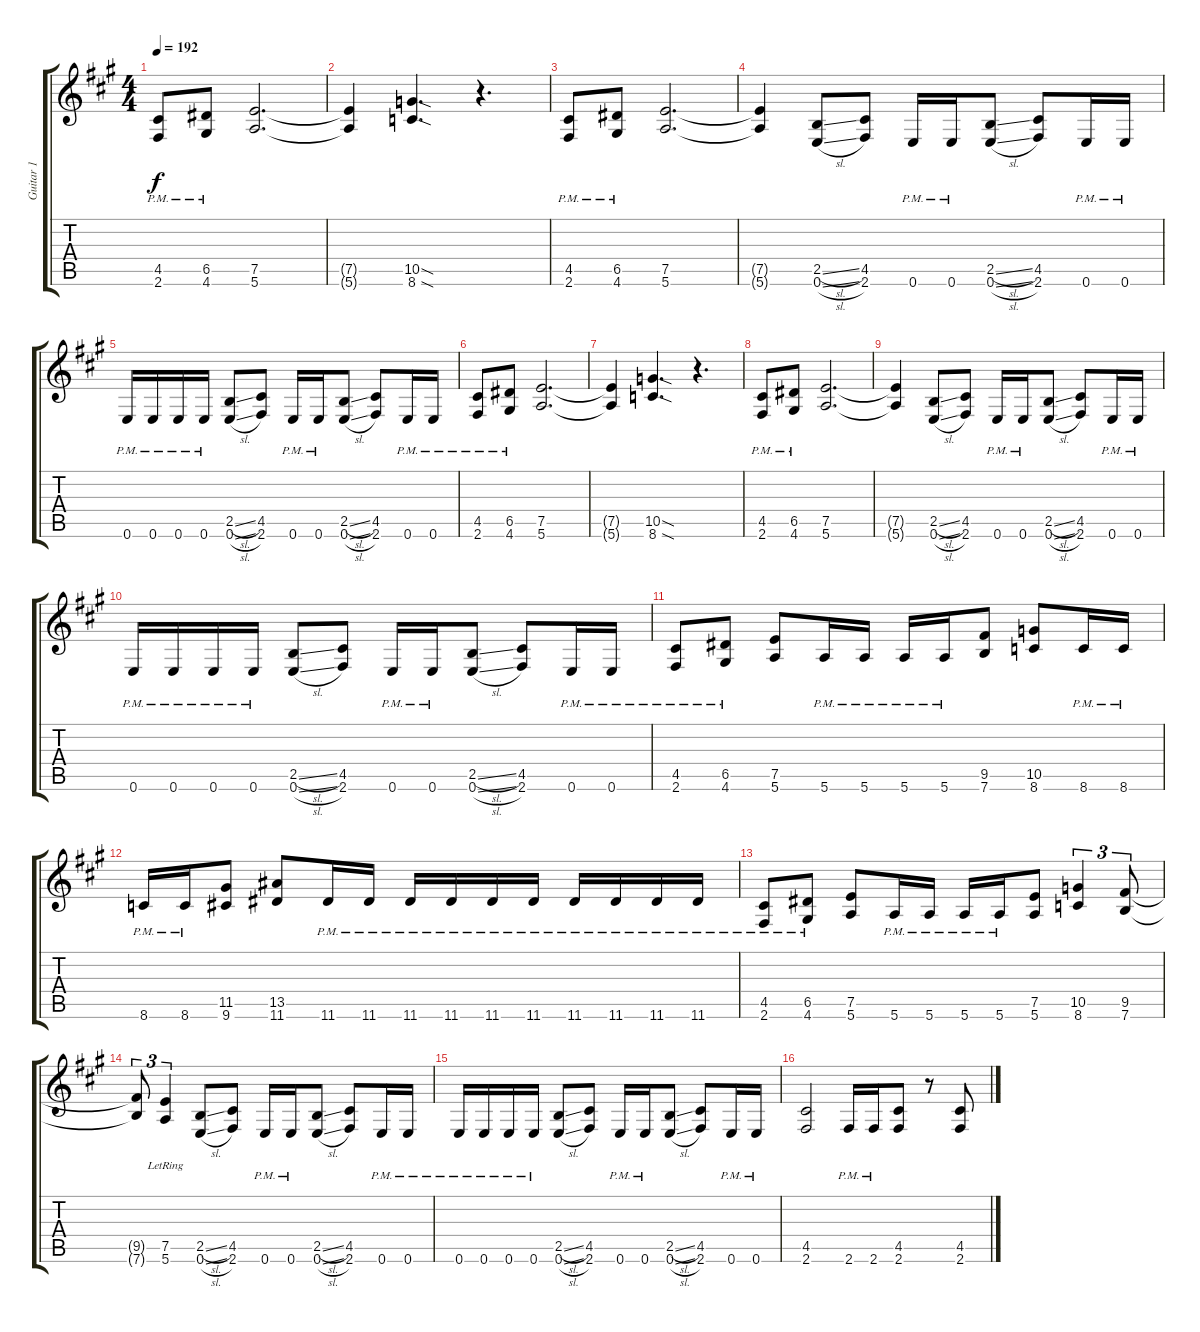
\track ("Guitar 1" "Guitar 1") {instrument distortionguitar}
\staff {score tabs}
\tuning (E4 B3 G3 D3 A2 E2) {hide}
\ts (4 4)
\tempo 192
\clef g2
\ks f#minor
(4.5{pm} 2.6{pm}).8{dy f instrument distortionguitar} (6.5{pm} 4.6{pm}).8 (7.5 5.6).2{d} |
(7.5{t} 5.6{t}).4 (10.5{sod} 8.6{sod}).4{d} r.4{d} |
(4.5{pm} 2.6{pm}).8 (6.5{pm} 4.6{pm}).8 (7.5 5.6).2{d} |
(7.5{t} 5.6{t}).4 (2.5{sl} 0.6{sl}).8 (4.5 2.6).8 0.6{pm}.16 0.6{pm}.16 (2.5{sl} 0.6{sl}).8 (4.5 2.6).8 0.6{pm}.16 0.6{pm}.16 |
0.6{pm}.16 0.6{pm}.16 0.6{pm}.16 0.6{pm}.16 (2.5{sl} 0.6{sl}).8 (4.5 2.6).8 0.6{pm}.16 0.6{pm}.16 (2.5{sl} 0.6{sl}).8 (4.5 2.6).8 0.6{pm}.16 0.6{pm}.16 |
(4.5{pm} 2.6{pm}).8 (6.5{pm} 4.6{pm}).8 (7.5 5.6).2{d} |
(7.5{t} 5.6{t}).4 (10.5{sod} 8.6{sod}).4{d} r.4{d} |
(4.5{pm} 2.6{pm}).8 (6.5{pm} 4.6{pm}).8 (7.5 5.6).2{d} |
(7.5{t} 5.6{t}).4 (2.5{sl} 0.6{sl}).8 (4.5 2.6).8 0.6{pm}.16 0.6{pm}.16 (2.5{sl} 0.6{sl}).8 (4.5 2.6).8 0.6{pm}.16 0.6{pm}.16 |
0.6{pm}.16 0.6{pm}.16 0.6{pm}.16 0.6{pm}.16 (2.5{sl} 0.6{sl}).8 (4.5 2.6).8 0.6{pm}.16 0.6{pm}.16 (2.5{sl} 0.6{sl}).8 (4.5 2.6).8 0.6{pm}.16 0.6{pm}.16 |
(4.5{pm} 2.6{pm}).8 (6.5{pm} 4.6{pm}).8 (7.5 5.6).8 5.6{pm}.16 5.6{pm}.16 5.6{pm}.16 5.6{pm}.16 (9.5 7.6).8 (10.5 8.6).8 8.6{pm}.16 8.6{pm}.16 |
8.6{pm}.16 8.6{pm}.16 (11.5 9.6).8 (13.5 11.6).8 11.6{pm}.16 11.6{pm}.16 11.6{pm}.16 11.6{pm}.16 11.6{pm}.16 11.6{pm}.16 11.6{pm}.16 11.6{pm}.16 11.6{pm}.16 11.6{pm}.16 |
(4.5{pm} 2.6{pm}).8 (6.5{pm} 4.6{pm}).8 (7.5 5.6).8 5.6{pm}.16 5.6{pm}.16 5.6{pm}.16 5.6{pm}.16 (7.5 5.6).8 (10.5 8.6).4{tu (3 2)} (9.5 7.6).8{tu (3 2)} |
(9.5{t} 7.6{t}).8{tu (3 2)} (7.5 5.6{lr}).4{tu (3 2)} (2.5{sl} 0.6{sl}).8 (4.5 2.6).8 0.6{pm}.16 0.6{pm}.16 (2.5{sl} 0.6{sl}).8 (4.5 2.6).8 0.6{pm}.16 0.6{pm}.16 |
0.6{pm}.16 0.6{pm}.16 0.6{pm}.16 0.6{pm}.16 (2.5{sl} 0.6{sl}).8 (4.5 2.6).8 0.6{pm}.16 0.6{pm}.16 (2.5{sl} 0.6{sl}).8 (4.5 2.6).8 0.6{pm}.16 0.6{pm}.16 |
(4.5 2.6).2 2.6{pm}.16 2.6{pm}.16 (4.5 2.6).8 r.8 (4.5 2.6).8
